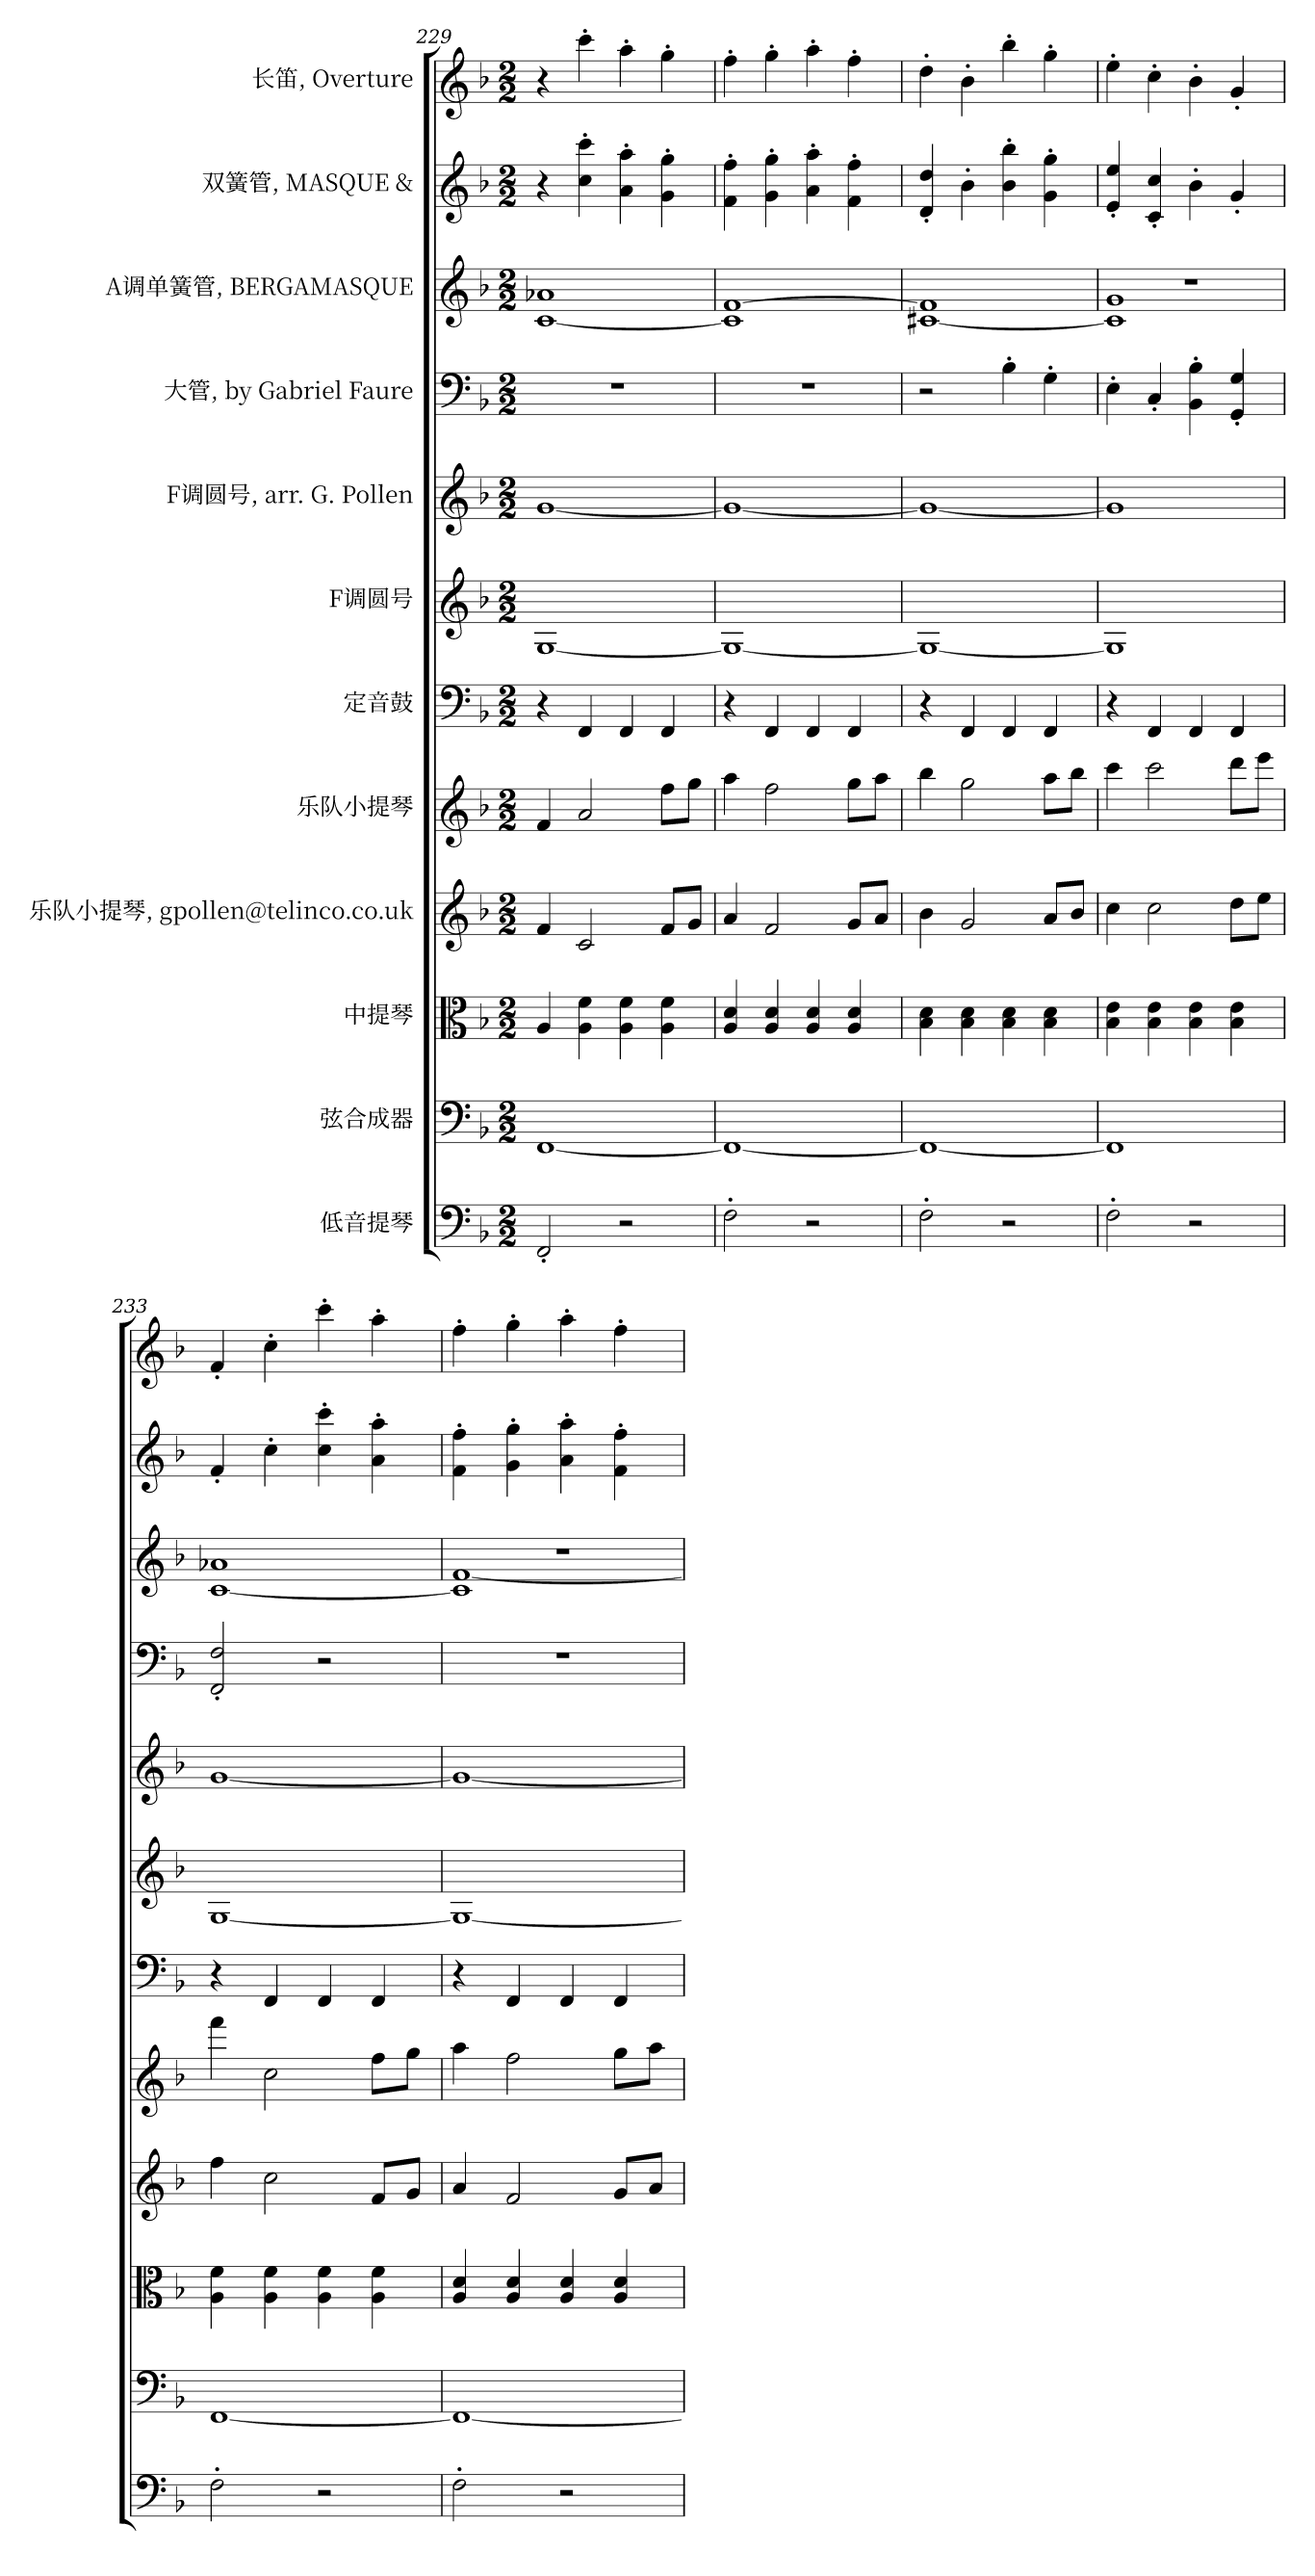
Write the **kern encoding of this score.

**kern	**kern	**kern	**kern	**kern	**kern	**kern	**kern	**kern	**kern	**kern	**kern
*part12	*part11	*part10	*part9	*part8	*part7	*part6	*part5	*part4	*part3	*part2	*part1
*staff12	*staff11	*staff10	*staff9	*staff8	*staff7	*staff6	*staff5	*staff4	*staff3	*staff2	*staff1
*I"低音提琴	*I"弦合成器	*I"中提琴	*I"乐队小提琴, gpollen@telinco.co.uk	*I"乐队小提琴	*I"定音鼓	*I"F调圆号	*I"F调圆号, arr. G. Pollen	*I"大管, by Gabriel Faure	*I"A调单簧管, BERGAMASQUE	*I"双簧管, MASQUE &amp;	*I"长笛, Overture
*clefF4	*clefF4	*clefC3	*clefG2	*clefG2	*clefF4	*clefG2	*clefG2	*clefF4	*clefG2	*clefG2	*clefG2
*ITrd7c12	*	*	*	*	*	*ITrd4c7	*ITrd4c7	*	*ITrd2c3	*	*
*k[b-]	*k[b-]	*k[b-]	*k[b-]	*k[b-]	*k[b-]	*k[b-e-]	*k[b-e-]	*k[b-]	*k[f#c#]	*k[b-]	*k[b-]
*M2/2	*M2/2	*M2/2	*M2/2	*M2/2	*M2/2	*M2/2	*M2/2	*M2/2	*M2/2	*M2/2	*M2/2
=229	=229	=229	=229	=229	=229	=229	=229	=229	=229	=229	=229
*	*	*	*	*	*	*	*	*	*^	*	*
2FFF'/	[1FF	4A/	4f/	4f/	4r	[1C	[1c	1r	1fn	[1A	4r	4r
.	.	4A\ 4f\	2c/	2a/	4FF/	.	.	.	.	.	4cc\' 4ccc\'	4ccc'\
2r	.	4A\ 4f\	.	.	4FF/	.	.	.	.	.	4a\' 4aa\'	4aa'\
.	.	4A\ 4f\	8f/L	8ff\L	4FF/	.	.	.	.	.	4g\' 4gg\'	4gg'\
.	.	.	8g/J	8gg\J	.	.	.	.	.	.	.	.
=230	=230	=230	=230	=230	=230	=230	=230	=230	=230	=230	=230	=230
2FF'\	1FF_	4A/ 4d/	4a/	4aa\	4r	1C_	1c_	1r	[1d	1A]	4f\' 4ff\'	4ff'\
.	.	4A/ 4d/	2f/	2ff\	4FF/	.	.	.	.	.	4g\' 4gg\'	4gg'\
2r	.	4A/ 4d/	.	.	4FF/	.	.	.	.	.	4a\' 4aa\'	4aa'\
.	.	4A/ 4d/	8g/L	8gg\L	4FF/	.	.	.	.	.	4f\' 4ff\'	4ff'\
.	.	.	8a/J	8aa\J	.	.	.	.	.	.	.	.
=231	=231	=231	=231	=231	=231	=231	=231	=231	=231	=231	=231	=231
2FF'\	1FF_	4B-\ 4d\	4b-\	4bb-\	4r	1C_	1c_	2r	1d]	[1A#X	4d/' 4dd/'	4dd'\
.	.	4B-\ 4d\	2g/	2gg\	4FF/	.	.	.	.	.	4b-'\	4b-'\
2r	.	4B-\ 4d\	.	.	4FF/	.	.	4B-'\	.	.	4b-\' 4bb-\'	4bb-'\
.	.	4B-\ 4d\	8a/L	8aa\L	4FF/	.	.	4G'\	.	.	4g\' 4gg\'	4gg'\
.	.	.	8b-/J	8bb-\J	.	.	.	.	.	.	.	.
!!LO:PB:g=z
=232	=232	=232	=232	=232	=232	=232	=232	=232	=232	=232	=232	=232
*	*	*	*	*	*	*	*	*	*	*^	*	*
2FF'\	1FF]	4B-\ 4e\	4cc\	4ccc\	4r	1C]	1c]	4E'\	1r	1e	1A#]	4e/' 4ee/'	4ee'\
.	.	4B-\ 4e\	2cc\	2ccc\	4FF/	.	.	4C'/	.	.	.	4c/' 4cc/'	4cc'\
2r	.	4B-\ 4e\	.	.	4FF/	.	.	4BB-\' 4B-\'	.	.	.	4b-'\	4b-'\
.	.	4B-\ 4e\	8dd\L	8ddd\L	4FF/	.	.	4GG/' 4G/'	.	.	.	4g'/	4g'/
.	.	.	8ee\J	8eee\J	.	.	.	.	.	.	.	.	.
*	*	*	*	*	*	*	*	*	*	*v	*v	*	*
=233	=233	=233	=233	=233	=233	=233	=233	=233	=233	=233	=233	=233
2FF'\	[1FF	4A\ 4f\	4ff\	4fff\	4r	[1C	[1c	2FF/' 2F/'	1fn	[1A	4f'/	4f'/
.	.	4A\ 4f\	2cc\	2cc\	4FF/	.	.	.	.	.	4cc'\	4cc'\
2r	.	4A\ 4f\	.	.	4FF/	.	.	2r	.	.	4cc\' 4ccc\'	4ccc'\
.	.	4A\ 4f\	8f/L	8ff\L	4FF/	.	.	.	.	.	4a\' 4aa\'	4aa'\
.	.	.	8g/J	8gg\J	.	.	.	.	.	.	.	.
=234	=234	=234	=234	=234	=234	=234	=234	=234	=234	=234	=234	=234
*	*	*	*	*	*	*	*	*	*	*^	*	*
2FF'\	1FF_	4A/ 4d/	4a/	4aa\	4r	1C_	1c_	1r	1r	[1d	1A]	4f\' 4ff\'	4ff'\
.	.	4A/ 4d/	2f/	2ff\	4FF/	.	.	.	.	.	.	4g\' 4gg\'	4gg'\
2r	.	4A/ 4d/	.	.	4FF/	.	.	.	.	.	.	4a\' 4aa\'	4aa'\
.	.	4A/ 4d/	8g/L	8gg\L	4FF/	.	.	.	.	.	.	4f\' 4ff\'	4ff'\
.	.	.	8a/J	8aa\J	.	.	.	.	.	.	.	.	.
*	*	*	*	*	*	*	*	*	*v	*v	*v	*	*
=	=	=	=	=	=	=	=	=	=	=	=
*-	*-	*-	*-	*-	*-	*-	*-	*-	*-	*-	*-
